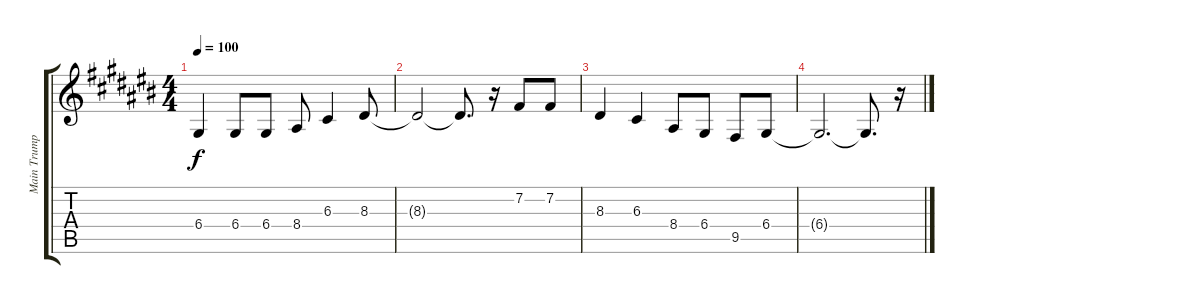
\track ("Main Trumpet" "Main Trump") {instrument mutedtrumpet}
\staff {score tabs}
\tuning (E4 B3 G3 D3 A2 E2) {hide}
\ts (4 4)
\tempo 100
\clef g2
\ks c#
6.4.4{dy f} 6.4.8 6.4.8 8.4.8 6.3.4 8.3.8 |
8.3{t}.2 8.3{t}.8{d} r.16 7.2.8 7.2.8 |
8.3.4 6.3.4 8.4.8 6.4.8 9.5.8 6.4.8 |
6.4{t}.2{d} 6.4{t}.8{d} r.16
